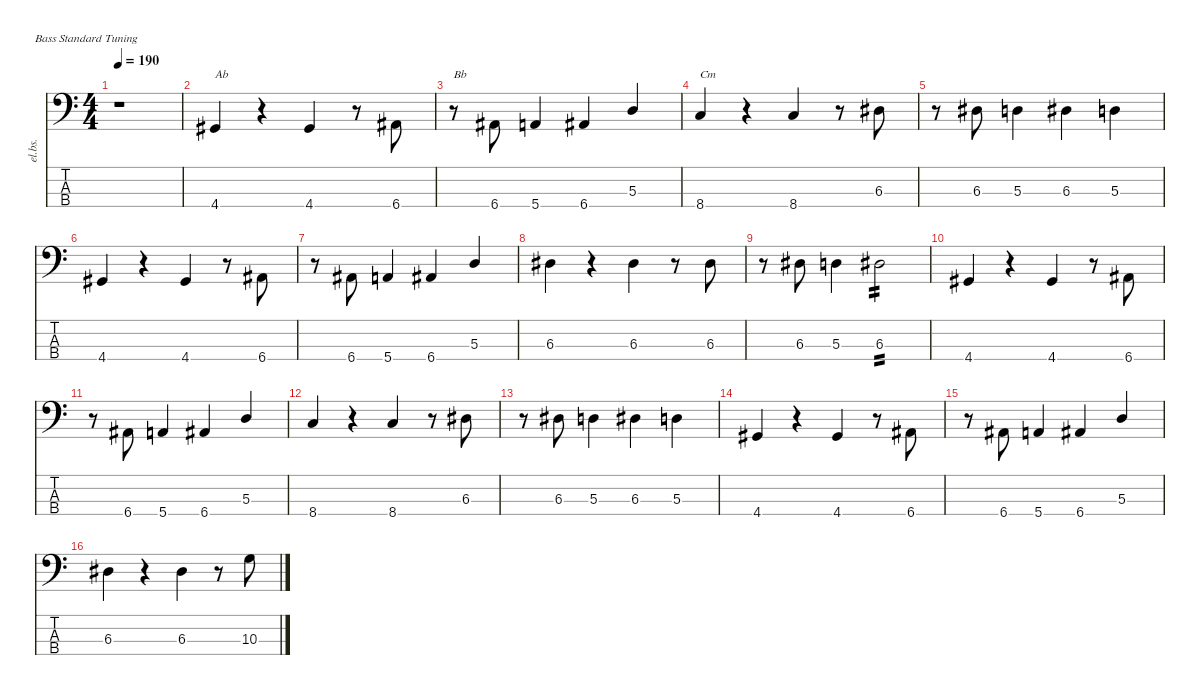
\defaultSystemsLayout 4
\hideDynamics
\bracketExtendMode nobrackets
\track ("Electric Bass" "el.bs.") {instrument electricbassfinger}
\staff {score tabs}
\tuning (G2 D2 A1 E1)
\ts (4 4)
\tempo 190
\clef f4
\ks c
r.1{dy mf instrument electricbassfinger beam Down} |
4.4{acc #}.4{txt "Ab" beam Up} r.4{beam Down} 4.4{acc #}.4{beam Up} r.8{beam Down} 6.4{acc #}.8{beam Up} |
r.8{txt "Bb" beam Down} 6.4{acc #}.8{beam Up} 5.4.4{beam Up} 6.4{acc #}.4{beam Up} 5.3.4{beam Up} |
8.4.4{txt "Cm" beam Up} r.4{beam Down} 8.4.4{beam Up} r.8{beam Down} 6.3{acc #}.8{beam Down} |
r.8{beam Down} 6.3{acc #}.8{beam Down} 5.3.4{beam Down} 6.3{acc #}.4{beam Down} 5.3.4{beam Down} |
4.4{acc #}.4{beam Up} r.4{beam Down} 4.4{acc #}.4{beam Up} r.8{beam Down} 6.4{acc #}.8{beam Up} |
r.8{beam Down} 6.4{acc #}.8{beam Up} 5.4.4{beam Up} 6.4{acc #}.4{beam Up} 5.3.4{beam Up} |
6.3{acc #}.4{beam Down} r.4{beam Down} 6.3{acc #}.4{beam Down} r.8{beam Down} 6.3{acc #}.8{beam Down} |
r.8{beam Down} 6.3{acc #}.8{beam Down} 5.3.4{beam Down} 6.3{acc #}.2{tp 2 beam Down} |
4.4{acc #}.4{beam Up} r.4{beam Down} 4.4{acc #}.4{beam Up} r.8{beam Down} 6.4{acc #}.8{beam Up} |
r.8{beam Down} 6.4{acc #}.8{beam Up} 5.4.4{beam Up} 6.4{acc #}.4{beam Up} 5.3.4{beam Up} |
8.4.4{beam Up} r.4{beam Down} 8.4.4{beam Up} r.8{beam Down} 6.3{acc #}.8{beam Down} |
r.8{beam Down} 6.3{acc #}.8{beam Down} 5.3.4{beam Down} 6.3{acc #}.4{beam Down} 5.3.4{beam Down} |
4.4{acc #}.4{beam Up} r.4{beam Down} 4.4{acc #}.4{beam Up} r.8{beam Down} 6.4{acc #}.8{beam Up} |
r.8{beam Down} 6.4{acc #}.8{beam Up} 5.4.4{beam Up} 6.4{acc #}.4{beam Up} 5.3.4{beam Up} |
6.3{acc #}.4{beam Down} r.4{beam Down} 6.3{acc #}.4{beam Down} r.8{beam Down} 10.3.8{beam Down}
